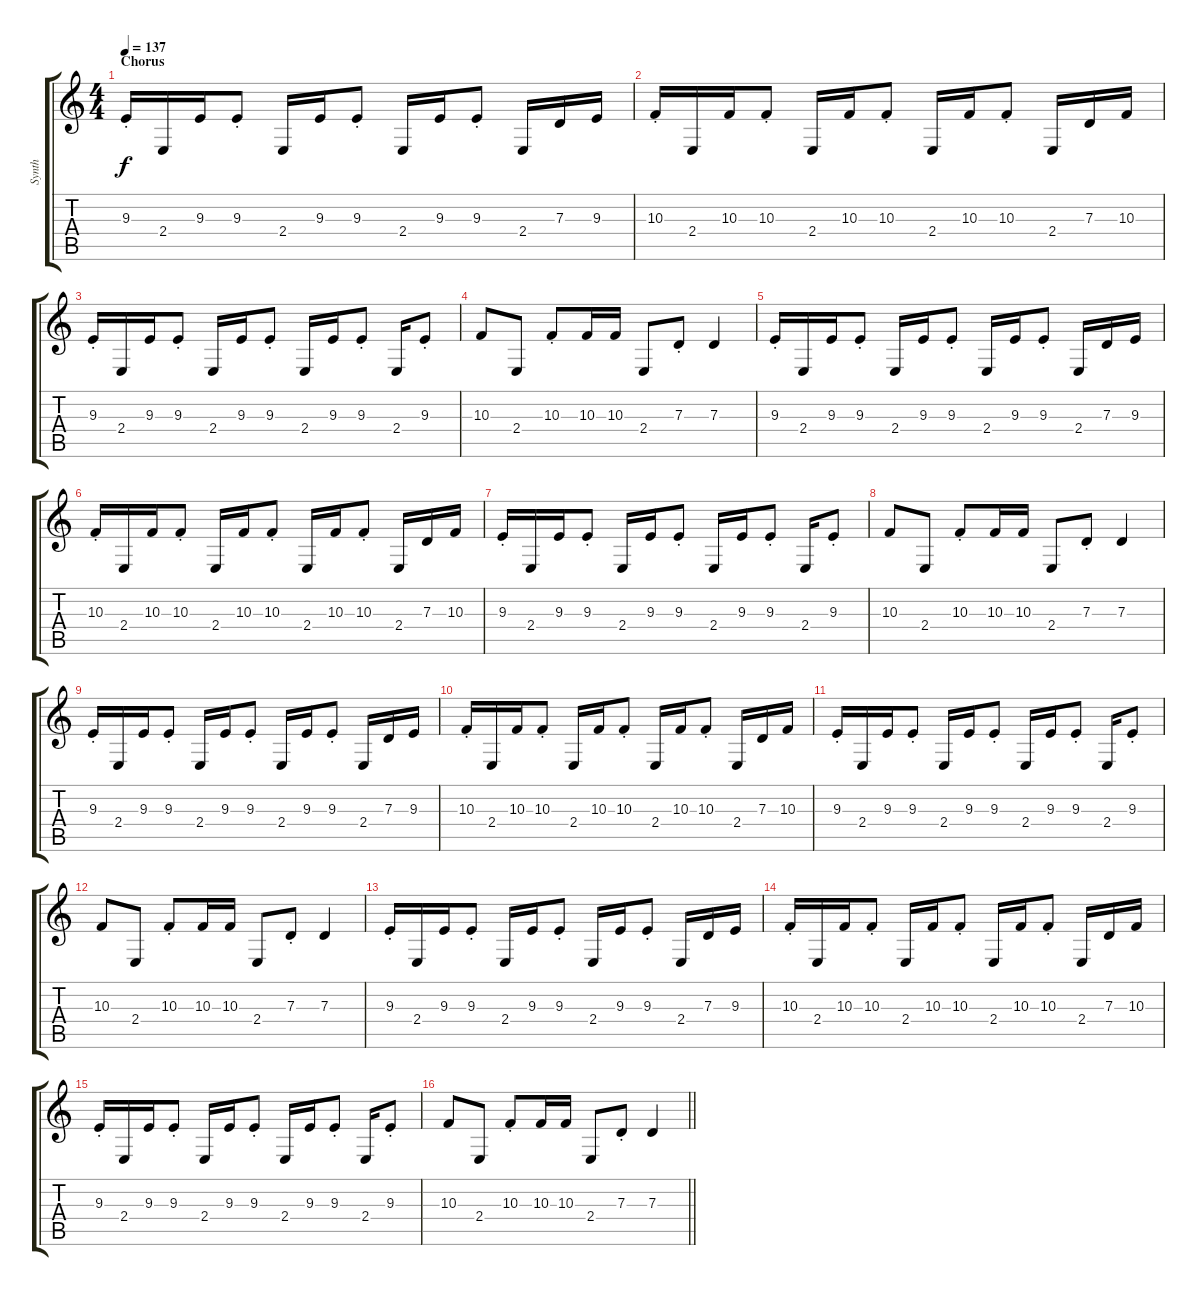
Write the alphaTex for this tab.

\track ("Synth" "Synth") {instrument lead2sawtooth}
\staff {score tabs}
\tuning (E4 B3 G3 D3 A2 E2) {hide}
\ts (4 4)
\section ("" "Chorus")
\tempo 137
\clef g2
\ks c
9.3{st}.16{dy f} 2.4.16 9.3.16 9.3{st}.8 2.4.16 9.3.16 9.3{st}.8 2.4.16 9.3.16 9.3{st}.8 2.4.16 7.3.16 9.3.16 |
10.3{st}.16 2.4.16 10.3.16 10.3{st}.8 2.4.16 10.3.16 10.3{st}.8 2.4.16 10.3.16 10.3{st}.8 2.4.16 7.3.16 10.3.16 |
9.3{st}.16 2.4.16 9.3.16 9.3{st}.8 2.4.16 9.3.16 9.3{st}.8 2.4.16 9.3.16 9.3{st}.8 2.4.16 9.3{st}.8 |
10.3.8 2.4.8 10.3{st}.8 10.3.16 10.3.16 2.4.8 7.3{st}.8 7.3.4 |
9.3{st}.16 2.4.16 9.3.16 9.3{st}.8 2.4.16 9.3.16 9.3{st}.8 2.4.16 9.3.16 9.3{st}.8 2.4.16 7.3.16 9.3.16 |
10.3{st}.16 2.4.16 10.3.16 10.3{st}.8 2.4.16 10.3.16 10.3{st}.8 2.4.16 10.3.16 10.3{st}.8 2.4.16 7.3.16 10.3.16 |
9.3{st}.16 2.4.16 9.3.16 9.3{st}.8 2.4.16 9.3.16 9.3{st}.8 2.4.16 9.3.16 9.3{st}.8 2.4.16 9.3{st}.8 |
10.3.8 2.4.8 10.3{st}.8 10.3.16 10.3.16 2.4.8 7.3{st}.8 7.3.4 |
9.3{st}.16 2.4.16 9.3.16 9.3{st}.8 2.4.16 9.3.16 9.3{st}.8 2.4.16 9.3.16 9.3{st}.8 2.4.16 7.3.16 9.3.16 |
10.3{st}.16 2.4.16 10.3.16 10.3{st}.8 2.4.16 10.3.16 10.3{st}.8 2.4.16 10.3.16 10.3{st}.8 2.4.16 7.3.16 10.3.16 |
9.3{st}.16 2.4.16 9.3.16 9.3{st}.8 2.4.16 9.3.16 9.3{st}.8 2.4.16 9.3.16 9.3{st}.8 2.4.16 9.3{st}.8 |
10.3.8 2.4.8 10.3{st}.8 10.3.16 10.3.16 2.4.8 7.3{st}.8 7.3.4 |
9.3{st}.16 2.4.16 9.3.16 9.3{st}.8 2.4.16 9.3.16 9.3{st}.8 2.4.16 9.3.16 9.3{st}.8 2.4.16 7.3.16 9.3.16 |
10.3{st}.16 2.4.16 10.3.16 10.3{st}.8 2.4.16 10.3.16 10.3{st}.8 2.4.16 10.3.16 10.3{st}.8 2.4.16 7.3.16 10.3.16 |
9.3{st}.16 2.4.16 9.3.16 9.3{st}.8 2.4.16 9.3.16 9.3{st}.8 2.4.16 9.3.16 9.3{st}.8 2.4.16 9.3{st}.8 |
\barLineRight lightlight
10.3.8 2.4.8 10.3{st}.8 10.3.16 10.3.16 2.4.8 7.3{st}.8 7.3.4
